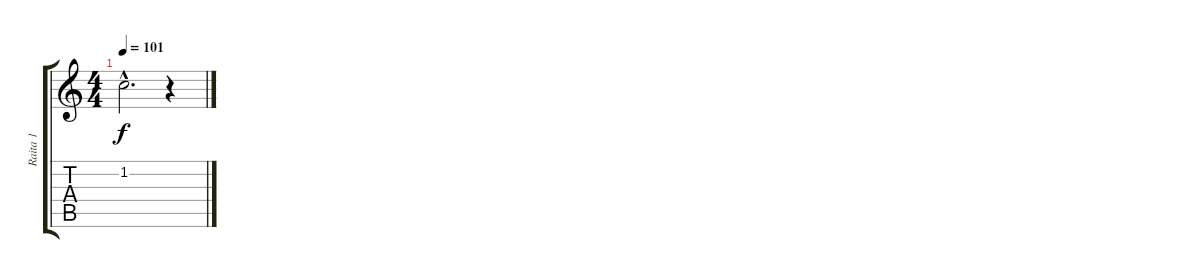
\track ("Raita 1" "Raita 1") {instrument acousticguitarnylon}
\staff {score tabs}
\tuning (E4 B3 G3 D3 A2 E2) {hide}
\ts (4 4)
\tempo 101
\clef g2
\ks c
1.2{hac}.2{d dy f} r.4
